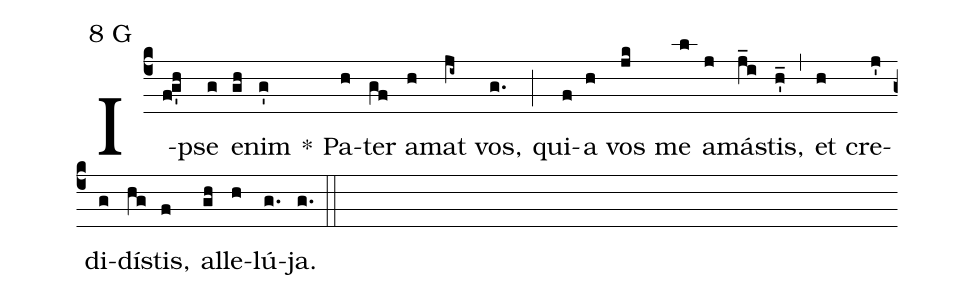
mode:8 G;
%%
(c4) I(f!g'h)pse(g) e(gh)nim(g') *() Pa(h)ter(gf) a(h)mat(ji~) vos,(g.) (;) qui(f)a(h) vos(jk) me(l) a(j)má(j_i)stis,(h'_) (,) et(h) cre(j')di(g)dí(hg)stis,(f) al(gh)le(h)lú(g.)ja.(g.) (::)
